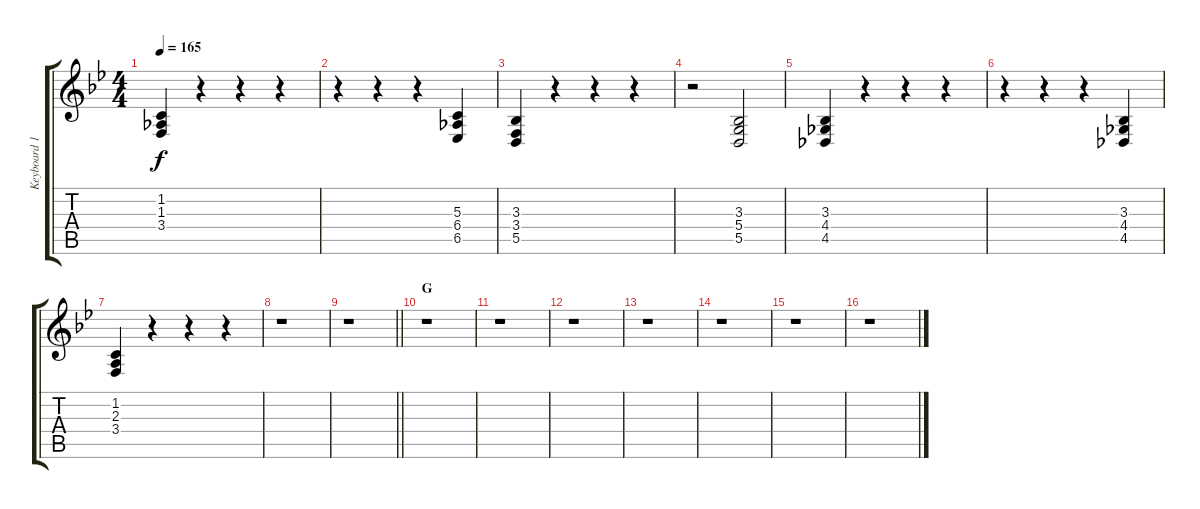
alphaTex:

\track ("Keyboard 1" "Keyboard 1") {instrument electricgrandpiano}
\staff {score tabs}
\tuning (E4 B3 G3 D3 A2 E2) {hide}
\ts (4 4)
\tempo 165
\clef g2
\ks bb
(1.2 1.3 3.4).4{dy f} r.4 r.4 r.4 |
r.4 r.4 r.4 (5.3 6.4 6.5).4 |
(3.3 3.4 5.5).4 r.4 r.4 r.4 |
r.2 (3.3 5.4 5.5).2 |
(3.3 4.4 4.5).4 r.4 r.4 r.4 |
r.4 r.4 r.4 (3.3 4.4 4.5).4 |
(1.2 2.3 3.4).4 r.4 r.4 r.4 |
r.1 |
\barLineRight lightlight
r.1 |
\section ("" "G")
r.1 |
r.1 |
r.1 |
r.1 |
r.1 |
r.1 |
r.1
